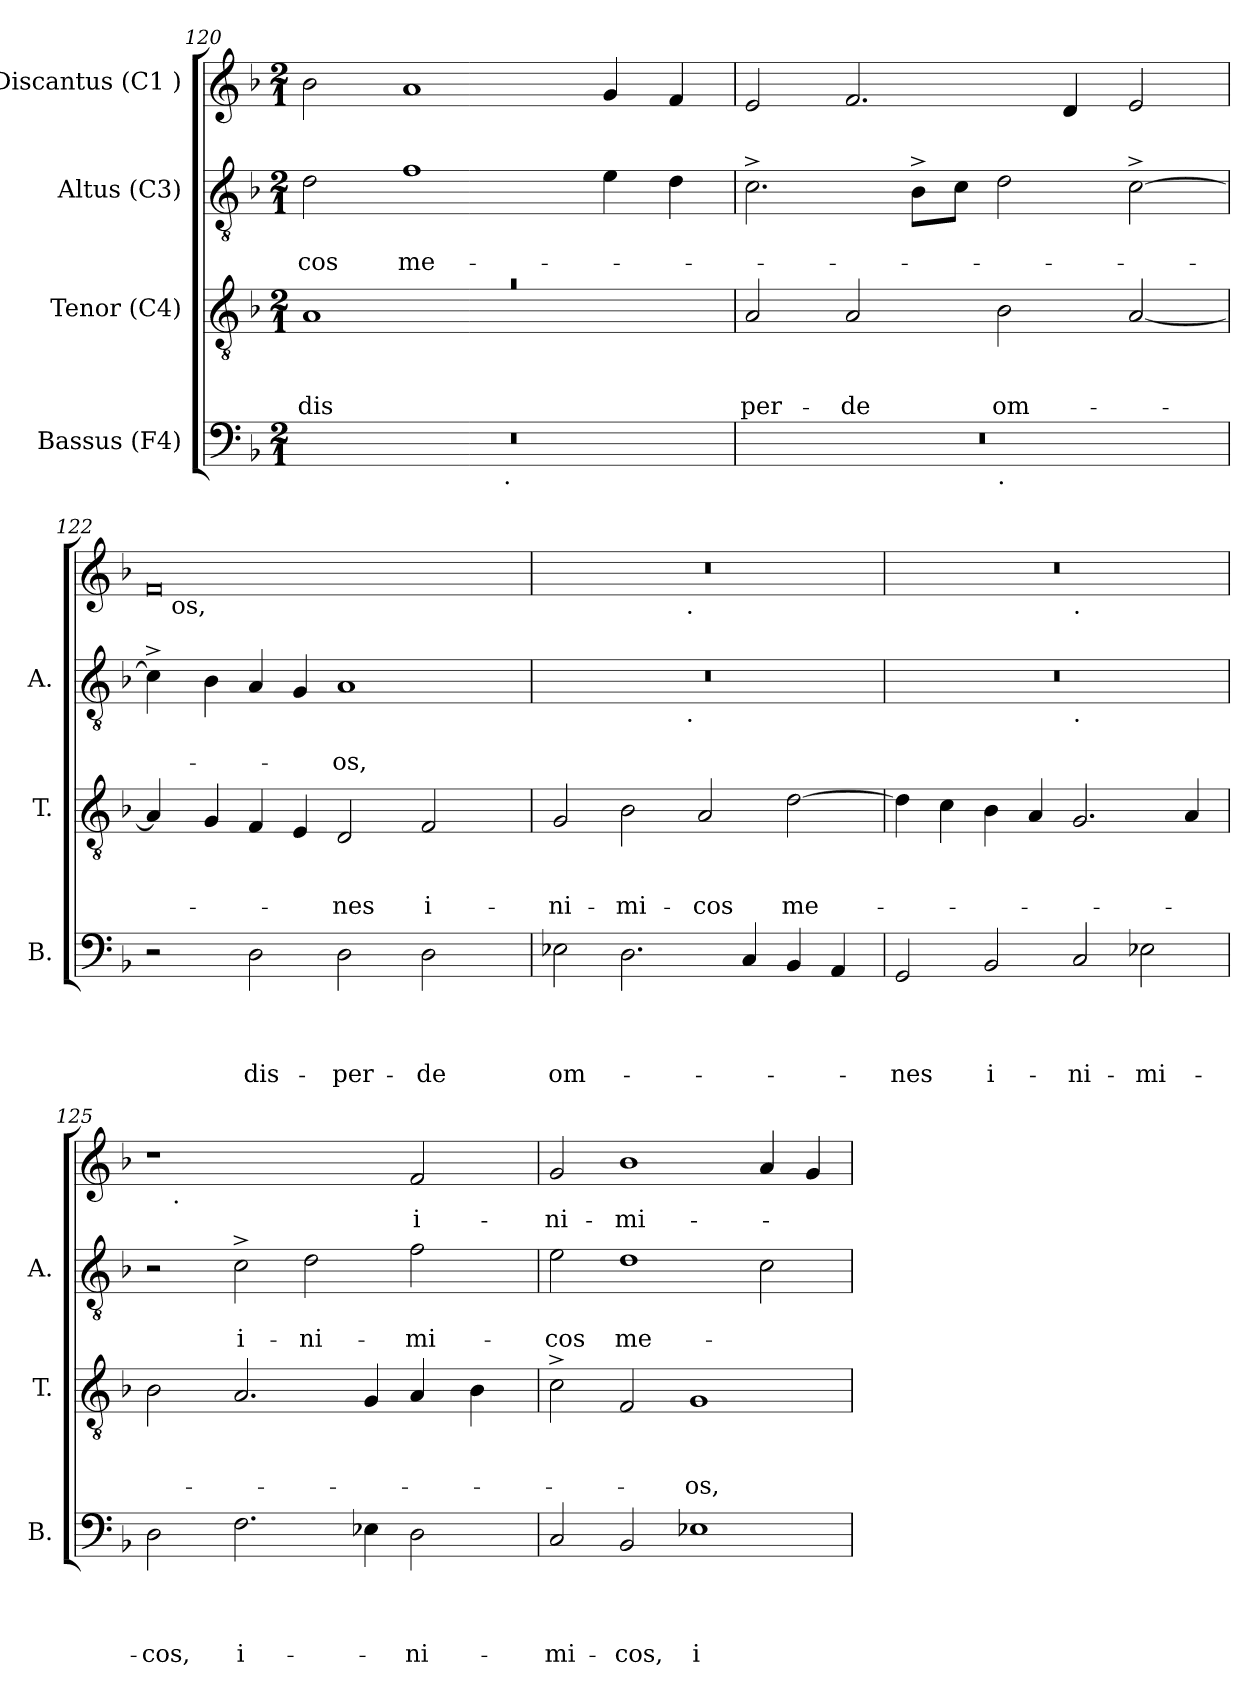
**kern	**text	**text	**text	**text	**kern	**text	**text	**text	**kern	**text	**text	**kern	**text
*part4	*part4	*part4	*part4	*part4	*part3	*part3	*part3	*part3	*part2	*part2	*part2	*part1	*part1
*staff4	*staff4	*staff4	*staff4	*staff4	*staff3	*staff3	*staff3	*staff3	*staff2	*staff2	*staff2	*staff1	*staff1
*I"Bassus (F4)	*	*	*	*	*I"Tenor (C4)	*	*	*	*I"Altus (C3)	*	*	*I"Discantus (C1 )	*
*I'B.	*	*	*	*	*I'T.	*	*	*	*I'A.	*	*	*	*
*clefF4	*	*	*	*	*clefGv2	*	*	*	*clefGv2	*	*	*clefG2	*
*k[b-]	*	*	*	*	*k[b-]	*	*	*	*k[b-]	*	*	*k[b-]	*
*F:	*	*	*	*	*F:	*	*	*	*F:	*	*	*F:	*
*M2/1	*	*	*	*	*M2/1	*	*	*	*M2/1	*	*	*M2/1	*
=120	=120	=120	=120	=120	=120	=120	=120	=120	=120	=120	=120	=120	=120
!	!	!	!	!	!LO:N:vis=1	!	!	!LO:LY:b	!	!	!LO:LY:b	!	!
*^	*	*	*	*	*^	*	*	*	*	*	*	*	*
0r	1ryy	.	.	.	.	0ra	1A	.	.	-dis-	2d\	.	-cos	2b-\	.
!	!	!	!	!	!	!	!	!	!	!	!	!	!LO:LY:b	!	!
.	.	.	.	.	.	.	.	.	.	.	1f	.	me-	1a	.
!	!LO:TX:b:t=.	!	!	!	!	!	!	!	!	!	!	!	!	!	!
.	1ryy	.	.	.	.	.	1ryy	.	.	.	.	.	.	.	.
.	.	.	.	.	.	.	.	.	.	.	4e\	.	.	4g/	.
.	.	.	.	.	.	.	.	.	.	.	4d\	.	.	4f/	.
*	*	*	*	*	*	*v	*v	*	*	*	*	*	*	*	*
=121	=121	=121	=121	=121	=121	=121	=121	=121	=121	=121	=121	=121	=121	=121
!	!	!	!	!	!	!	!	!	!LO:LY:b	!	!	!	!	!
0r	1ryy	.	.	.	.	2A/	.	.	-per-	2.c^>\	.	.	2e/	.
!	!	!	!	!	!	!	!	!	!LO:LY:b	!	!	!	!	!
.	.	.	.	.	.	2A/	.	.	-de	.	.	.	2.f/	.
.	.	.	.	.	.	.	.	.	.	8B-^>\L	.	.	.	.
.	.	.	.	.	.	.	.	.	.	8c\J	.	.	.	.
!	!LO:TX:b:t=.	!	!	!	!	!	!	!	!	!	!	!	!	!
!	!	!	!	!	!	!	!	!	!LO:LY:b	!	!	!	!	!
.	1ryy	.	.	.	.	2B-\	.	.	om-	2d\	.	.	.	.
.	.	.	.	.	.	.	.	.	.	.	.	.	4d/	.
.	.	.	.	.	.	[<2A/	.	.	.	[>2c^>\	.	.	2e/	.
*v	*v	*	*	*	*	*	*	*	*	*	*	*	*	*
=122	=122	=122	=122	=122	=122	=122	=122	=122	=122	=122	=122	=122	=122
*	*	*	*	*	*	*	*	*	*	*	*	*^	*
2r	.	.	.	.	4A/]	.	.	.	4c^>\]	.	.	0f	16.ryy	.
!	!	!	!	!	!	!	!	!	!	!	!	!	!LO:TX:b:t=os,	!
.	.	.	.	.	.	.	.	.	.	.	.	.	1ryy	.
.	.	.	.	.	4G/	.	.	.	4B-\	.	.	.	.	.
!	!	!	!	!LO:LY:b	!	!	!	!	!	!	!	!	!	!
2D\	.	.	.	dis-	4F/	.	.	.	4A/	.	.	.	.	.
.	.	.	.	.	4E/	.	.	.	4G/	.	.	.	.	.
!	!	!	!	!LO:LY:b	!	!	!	!LO:LY:b	!	!	!LO:LY:b	!	!	!
2D\	.	.	.	-per-	2D/	.	.	-nes	1A	.	-os,	.	.	.
.	.	.	.	.	.	.	.	.	.	.	.	.	2ryy	.
!	!	!	!	!LO:LY:b	!	!	!	!LO:LY:b	!	!	!	!	!	!
2D\	.	.	.	-de	2F/	.	.	i-	.	.	.	.	.	.
.	.	.	.	.	.	.	.	.	.	.	.	.	4ryy	.
.	.	.	.	.	.	.	.	.	.	.	.	.	8ryy	.
.	.	.	.	.	.	.	.	.	.	.	.	.	32ryy	.
=123	=123	=123	=123	=123	=123	=123	=123	=123	=123	=123	=123	=123	=123	=123
!	!	!	!	!LO:LY:b	!	!	!	!LO:LY:b	!	!	!	!	!	!
*	*	*	*	*	*	*	*	*	*^	*	*	*	*	*
2E-X\	.	.	.	om-	2G/	.	.	-ni-	0r	2ryy	.	.	0r	2ryy	.
!	!	!	!	!	!	!	!	!LO:LY:b	!	!	!	!	!	!	!
2.D\	.	.	.	.	2B-\	.	.	-mi-	.	4...ryy	.	.	.	4...ryy	.
!	!	!	!	!	!	!	!	!	!	!	!	!	!	!LO:TX:b:t=.	!
!	!	!	!	!	!	!	!	!	!	!LO:TX:b:t=.	!	!	!	!	!
.	.	.	.	.	.	.	.	.	.	1ryy	.	.	.	1ryy	.
!	!	!	!	!	!	!	!	!LO:LY:b	!	!	!	!	!	!	!
.	.	.	.	.	2A/	.	.	-cos	.	.	.	.	.	.	.
4C/	.	.	.	.	.	.	.	.	.	.	.	.	.	.	.
!	!	!	!	!	!	!	!	!LO:LY:b	!	!	!	!	!	!	!
4BB-/	.	.	.	.	[<2d\	.	.	me-	.	.	.	.	.	.	.
4AA/	.	.	.	.	.	.	.	.	.	.	.	.	.	.	.
.	.	.	.	.	.	.	.	.	.	32ryy	.	.	.	32ryy	.
!!LO:LB:g=z	!!
=124	=124	=124	=124	=124	=124	=124	=124	=124	=124	=124	=124	=124	=124	=124	=124
!	!	!	!	!LO:LY:b	!	!	!	!	!	!	!	!	!	!	!
2GG/	.	.	.	-nes	4d\]	.	.	.	0r	1ryy	.	.	0r	1ryy	.
.	.	.	.	.	4c\	.	.	.	.	.	.	.	.	.	.
!	!	!	!	!LO:LY:b	!	!	!	!	!	!	!	!	!	!	!
2BB-/	.	.	.	i-	4B-\	.	.	.	.	.	.	.	.	.	.
.	.	.	.	.	4A/	.	.	.	.	.	.	.	.	.	.
!	!	!	!	!	!	!	!	!	!	!	!	!	!	!LO:TX:b:t=.	!
!	!	!	!	!	!	!	!	!	!	!LO:TX:b:t=.	!	!	!	!	!
!	!	!	!	!LO:LY:b	!	!	!	!	!	!	!	!	!	!	!
2C/	.	.	.	-ni-	2.G/	.	.	.	.	1ryy	.	.	.	1ryy	.
!	!	!	!	!LO:LY:b	!	!	!	!	!	!	!	!	!	!	!
2E-X\	.	.	.	-mi-	.	.	.	.	.	.	.	.	.	.	.
.	.	.	.	.	4A/	.	.	.	.	.	.	.	.	.	.
=125	=125	=125	=125	=125	=125	=125	=125	=125	=125	=125	=125	=125	=125	=125	=125
!	!	!	!	!LO:LY:b	!	!	!	!	!	!	!	!	!	!	!
*	*	*	*	*	*	*	*	*	*v	*v	*	*	*	*	*
2D\	.	.	.	-cos,	2B-\	.	.	.	2r	.	.	1r	16.ryy	.
!	!	!	!	!	!	!	!	!	!	!	!	!	!LO:TX:b:t=.	!
.	.	.	.	.	.	.	.	.	.	.	.	.	1ryy	.
!	!	!	!	!LO:LY:b:rj	!	!	!	!	!	!	!LO:LY:b	!	!	!
2.F\	.	.	.	i-	2.A/	.	.	.	2c^>\	.	i-	.	.	.
!	!	!	!	!	!	!	!	!	!	!	!LO:LY:b	!	!	!
.	.	.	.	.	.	.	.	.	2d\	.	-ni-	2ryy	.	.
.	.	.	.	.	.	.	.	.	.	.	.	.	2ryy	.
4E-X\	.	.	.	.	4G/	.	.	.	.	.	.	.	.	.
!	!	!	!	!LO:LY:b	!	!	!	!	!	!	!LO:LY:b	!	!	!LO:LY:b
2D\	.	.	.	-ni-	4A/	.	.	.	2f\	.	-mi-	2f/	.	-i-
.	.	.	.	.	.	.	.	.	.	.	.	.	4ryy	.
.	.	.	.	.	4B-\	.	.	.	.	.	.	.	.	.
.	.	.	.	.	.	.	.	.	.	.	.	.	8ryy	.
.	.	.	.	.	.	.	.	.	.	.	.	.	32ryy	.
=126	=126	=126	=126	=126	=126	=126	=126	=126	=126	=126	=126	=126	=126	=126
!	!	!	!	!LO:LY:b	!	!	!	!	!	!	!LO:LY:b	!	!	!LO:LY:b
*	*	*	*	*	*	*	*	*	*	*	*	*v	*v	*
2C/	.	.	.	-mi-	2c^>\	.	.	.	2e\	.	-cos	2g/	-ni-
!	!	!	!	!LO:LY:b	!	!	!	!	!	!	!LO:LY:b	!	!LO:LY:b
2BB-/	.	.	.	-cos,	2F/	.	.	.	1d	.	me-	1b-	-mi-
!	!	!	!	!LO:LY:b:rj	!	!	!	!LO:LY:b	!	!	!	!	!
1E-X	.	.	.	i-	1G	.	.	-os,	.	.	.	.	.
.	.	.	.	.	.	.	.	.	2c\	.	.	4a/	.
.	.	.	.	.	.	.	.	.	.	.	.	4g/	.
=	=	=	=	=	=	=	=	=	=	=	=	=	=
*-	*-	*-	*-	*-	*-	*-	*-	*-	*-	*-	*-	*-	*-
